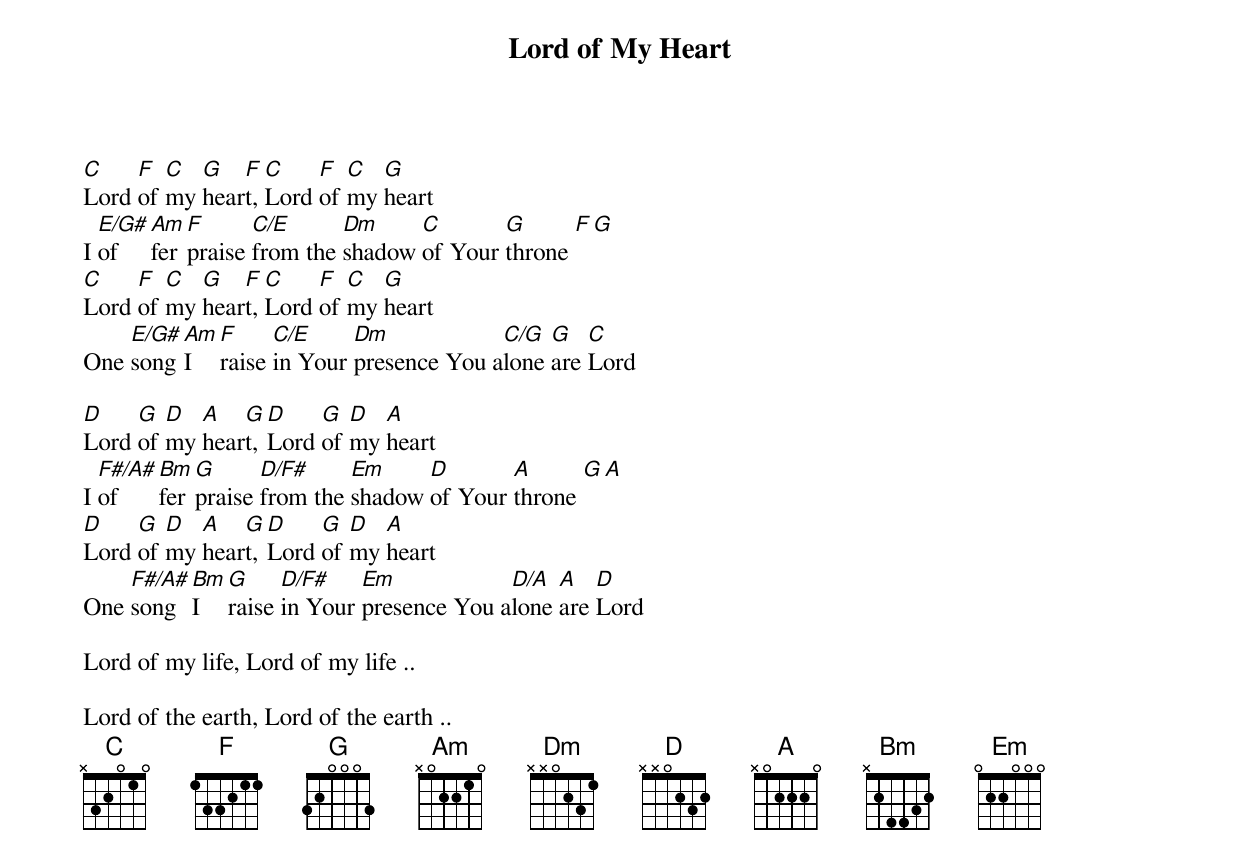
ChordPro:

{title: Lord of My Heart}
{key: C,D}
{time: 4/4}
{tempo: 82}
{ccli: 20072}
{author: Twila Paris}
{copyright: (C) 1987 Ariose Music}

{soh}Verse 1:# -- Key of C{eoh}
[C]Lord [F]of [C]my [G]hear[F]t, [C]Lord [F]of [C]my [G]heart
I [E/G#]of[Am]fer [F]praise [C/E]from the [Dm]shadow [C]of Your [G]throne [F][G]
[C]Lord [F]of [C]my [G]hear[F]t, [C]Lord [F]of [C]my [G]heart
One [E/G#]song [Am]I [F]raise [C/E]in Your [Dm]presence You a[C/G]lone [G]are [C]Lord

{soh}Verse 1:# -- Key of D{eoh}
[D]Lord [G]of [D]my [A]hear[G]t, [D]Lord [G]of [D]my [A]heart
I [F#/A#]of[Bm]fer [G]praise [D/F#]from the [Em]shadow [D]of Your [A]throne [G][A]
[D]Lord [G]of [D]my [A]hear[G]t, [D]Lord [G]of [D]my [A]heart
One [F#/A#]song [Bm]I [G]raise [D/F#]in Your [Em]presence You a[D/A]lone [A]are [D]Lord

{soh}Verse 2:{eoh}
Lord of my life, Lord of my life ..

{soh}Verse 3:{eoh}
Lord of the earth, Lord of the earth ..
